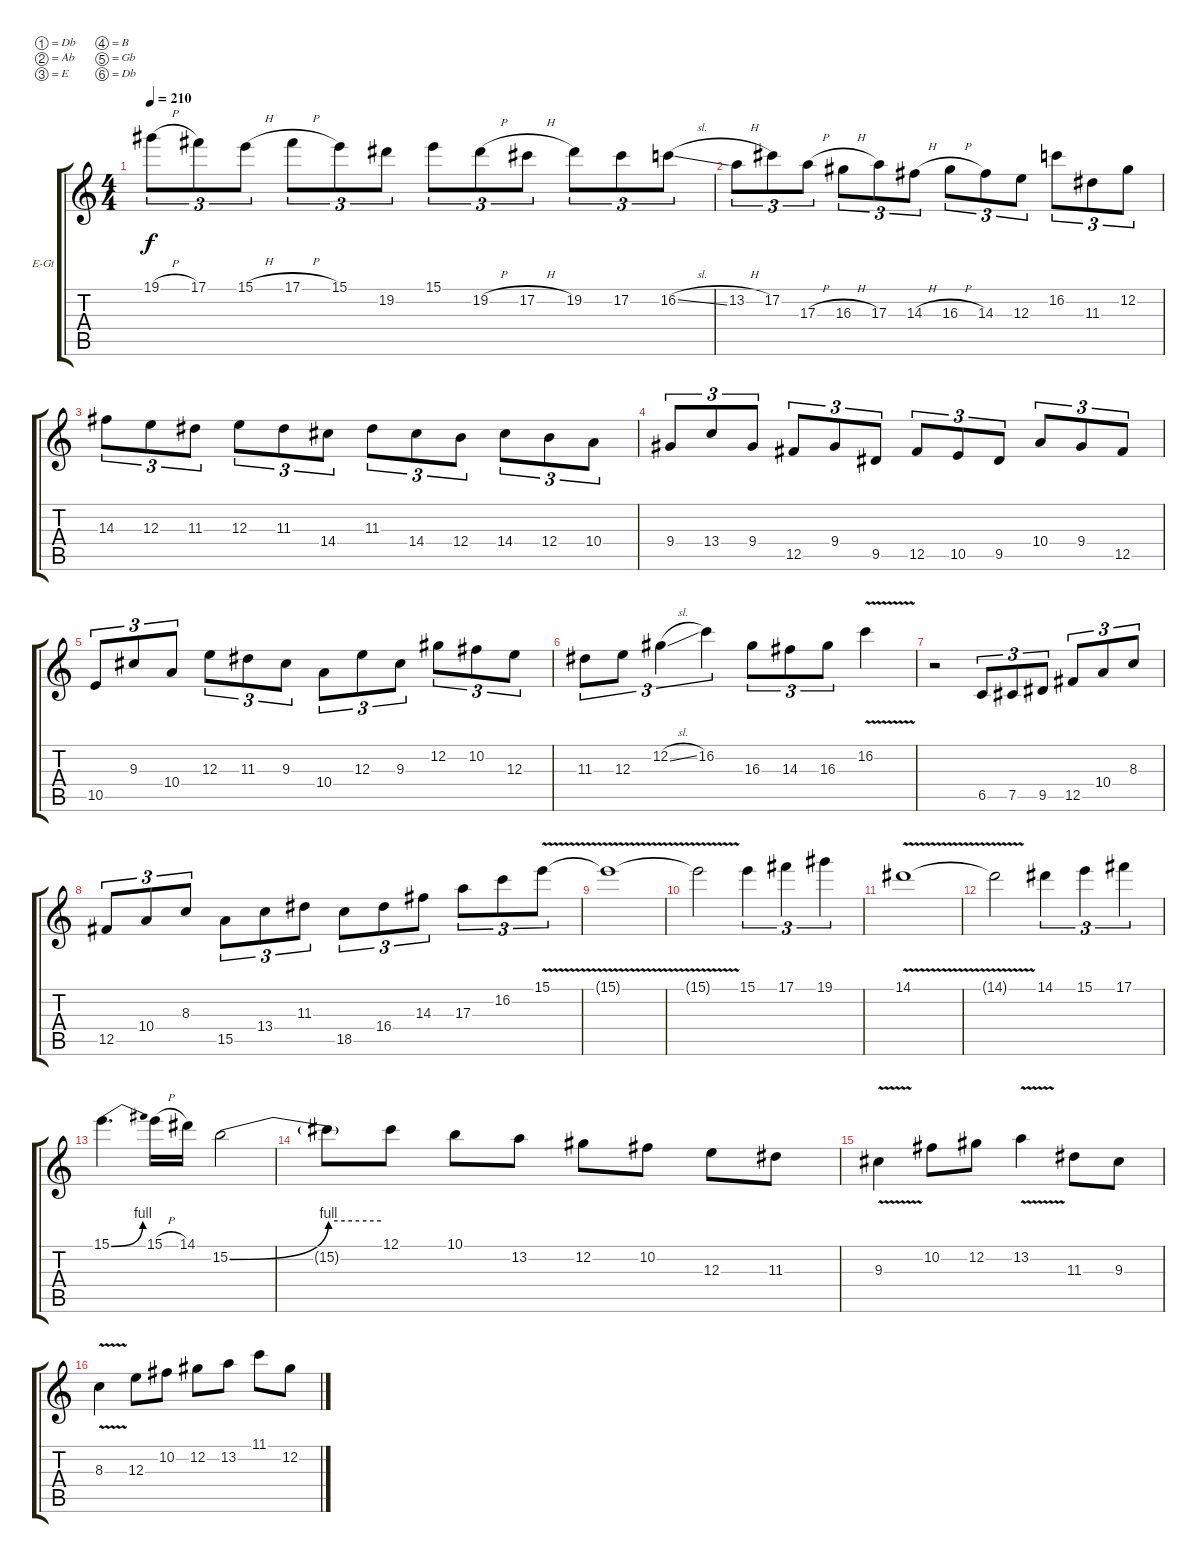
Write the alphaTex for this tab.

\bracketExtendMode groupsimilarinstruments
\firstSystemTrackNameOrientation horizontal
\otherSystemsTrackNameOrientation horizontal
\track ("Lead 1" "E-Gt") {instrument distortionguitar}
\staff {score tabs}
\tuning (Db4 Ab3 E3 B2 Gb2 Db2)
\ts (4 4)
\tempo 210
\clef g2
\ks c
19.1{h}.8{tu (3 2) dy f} 17.1.8{tu (3 2)} 15.1{h}.8{tu (3 2)} 17.1{h}.8{tu (3 2)} 15.1.8{tu (3 2)} 19.2.8{tu (3 2)} 15.1.8{tu (3 2)} 19.2{h}.8{tu (3 2)} 17.2{h}.8{tu (3 2)} 19.2.8{tu (3 2)} 17.2.8{tu (3 2)} 16.2{sl}.8{tu (3 2)} |
13.2{h}.8{tu (3 2)} 17.2.8{tu (3 2)} 17.3{h}.8{tu (3 2)} 16.3{h}.8{tu (3 2)} 17.3.8{tu (3 2)} 14.3{h}.8{tu (3 2)} 16.3{h}.8{tu (3 2)} 14.3.8{tu (3 2)} 12.3.8{tu (3 2)} 16.2.8{tu (3 2)} 11.3.8{tu (3 2)} 12.2.8{tu (3 2)} |
14.3.8{tu (3 2)} 12.3.8{tu (3 2)} 11.3.8{tu (3 2)} 12.3.8{tu (3 2)} 11.3.8{tu (3 2)} 14.4.8{tu (3 2)} 11.3.8{tu (3 2)} 14.4.8{tu (3 2)} 12.4.8{tu (3 2)} 14.4.8{tu (3 2)} 12.4.8{tu (3 2)} 10.4.8{tu (3 2)} |
9.4.8{tu (3 2)} 13.4.8{tu (3 2)} 9.4.8{tu (3 2)} 12.5.8{tu (3 2)} 9.4.8{tu (3 2)} 9.5.8{tu (3 2)} 12.5.8{tu (3 2)} 10.5.8{tu (3 2)} 9.5.8{tu (3 2)} 10.4.8{tu (3 2)} 9.4.8{tu (3 2)} 12.5.8{tu (3 2)} |
10.5.8{tu (3 2)} 9.3.8{tu (3 2)} 10.4.8{tu (3 2)} 12.3.8{tu (3 2)} 11.3.8{tu (3 2)} 9.3.8{tu (3 2)} 10.4.8{tu (3 2)} 12.3.8{tu (3 2)} 9.3.8{tu (3 2)} 12.2.8{tu (3 2)} 10.2.8{tu (3 2)} 12.3.8{tu (3 2)} |
11.3.8{tu (3 2)} 12.3.8{tu (3 2)} 12.2{sl}.4{tu (3 2)} 16.2.4{tu (3 2)} 16.3.8{tu (3 2)} 14.3.8{tu (3 2)} 16.3.8{tu (3 2)} 16.2{v}.4 |
r.2 6.5.8{tu (3 2)} 7.5.8{tu (3 2)} 9.5.8{tu (3 2)} 12.5.8{tu (3 2)} 10.4.8{tu (3 2)} 8.3.8{tu (3 2)} |
12.5.8{tu (3 2)} 10.4.8{tu (3 2)} 8.3.8{tu (3 2)} 15.5.8{tu (3 2)} 13.4.8{tu (3 2)} 11.3.8{tu (3 2)} 18.5.8{tu (3 2)} 16.4.8{tu (3 2)} 14.3.8{tu (3 2)} 17.3.8{tu (3 2)} 16.2.8{tu (3 2)} 15.1{v}.8{tu (3 2)} |
15.1{v t}.1 |
15.1{v t}.2 15.1.4{tu (3 2)} 17.1.4{tu (3 2)} 19.1.4{tu (3 2)} |
14.1{v}.1 |
14.1{v t}.2 14.1.4{tu (3 2)} 15.1.4{tu (3 2)} 17.1.4{tu (3 2)} |
15.1{be (bend 0 0 60 4)}.4{d} 15.1{h}.16 14.1.16 15.2{be (bend 0 0 60 4)}.2 |
15.2{be (hold 0 4 60 4) t}.8 12.1.8 10.1.8 13.2.8 12.2.8 10.2.8 12.3.8 11.3.8 |
9.3{v}.4 10.2.8 12.2.8 13.2{v}.4 11.3.8 9.3.8 |
8.3{v}.4 12.3.8 10.2.8 12.2.8 13.2.8 11.1.8 12.2.8
